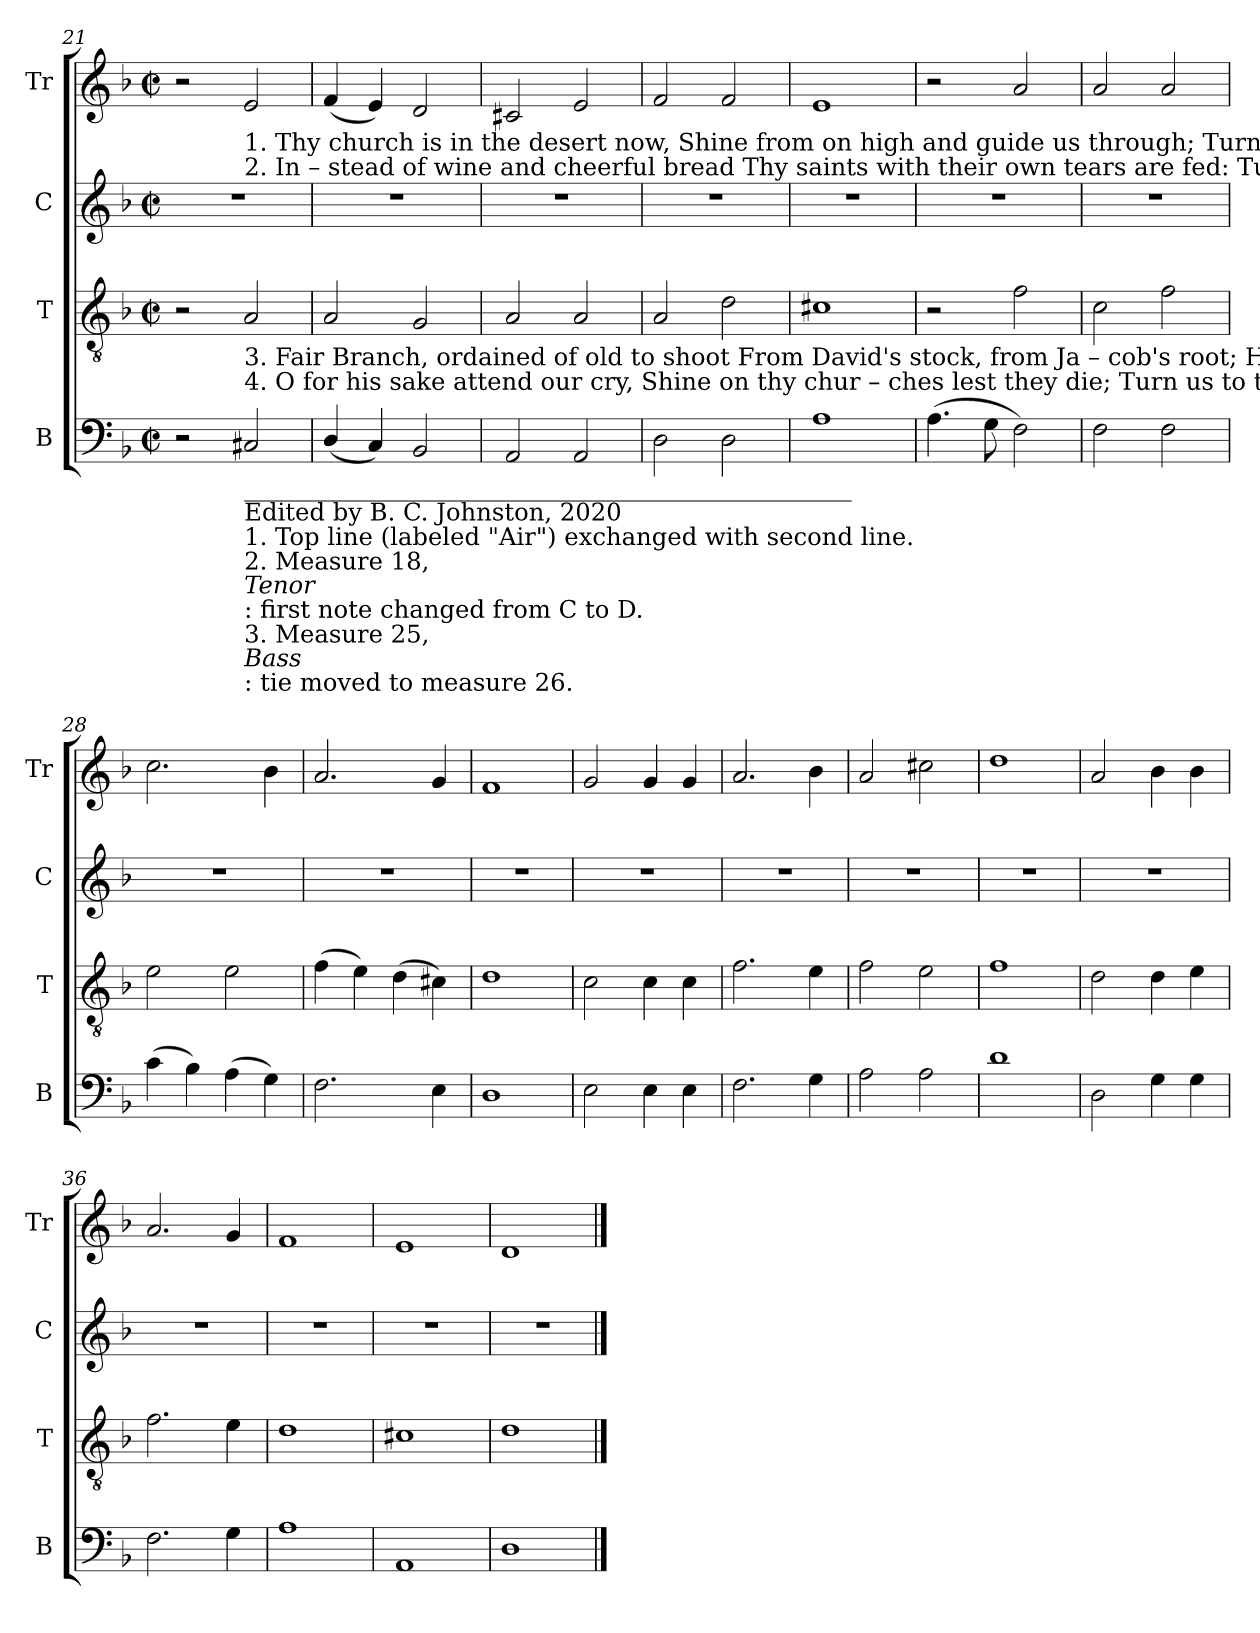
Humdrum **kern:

**kern	**kern	**kern	**kern
*part4	*part3	*part2	*part1
*staff4	*staff3	*staff2	*staff1
*I"B	*I"T	*I"C	*I"Tr
*I'B	*I'T	*I'C	*I'Tr
!!LO:LB:g=z
*clefF4	*clefGv2	*clefG2	*clefG2
*k[b-]	*k[b-]	*k[b-]	*k[b-]
*M2/2	*M2/2	*M2/2	*M2/2
*met(c|)	*met(c|)	*met(c|)	*met(c|)
=21	=21	=21	=21
2r	2r	1r	2r
!	!	!	!LO:TX:b:t=1. Thy  church  is      in  the   desert     now,      Shine      from  on  high      and   guide     us  through;   Turn us to thee,  thy  love  re – store, We shall be saved and  sigh   no   more.
!	!	!	!LO:TX:b:t=2. In –  stead   of   wine and  cheerful  bread       Thy     saints with  their     own   tears         are   fed&colon;    Turn us to thee,  thy  love  re – store, We shall be saved and  sigh   no   more.
!	!LO:TX:b:t=3. Fair Branch, ordained  of   old   to  shoot        From     David's   stock,  from     Ja   –   cob's    root;   Himself  a   no – ble  vine,  and   we    The lesser  branches   of      the    tree.	!	!
!	!LO:TX:b:t=4.  O    for     his    sake  attend  our  cry,          Shine      on  thy  chur  – ches     lest      they     die;     Turn us to thee, thy  love   re – store, We shall be saved, and sigh  no    more.	!	!
!LO:TX:b:t=__________________________________________________	!	!	!
!LO:TX:b:t=Edited by B. C. Johnston, 2020	!	!	!
!LO:TX:b:t=1. Top line (labeled "Air") exchanged with second line.	!	!	!
!LO:TX:b:t=2. Measure 18,	!	!	!
!LO:TX:b:i:t=Tenor	!	!	!
!LO:TX:b:t=&colon; first note changed from C to D.	!	!	!
!LO:TX:b:t=3. Measure 25,	!	!	!
!LO:TX:b:i:t=Bass	!	!	!
!LO:TX:b:t=&colon; tie moved to measure 26.	!	!	!
2C#X!/	2A!/	.	2e!/
=22	=22	=22	=22
(<4D!/	2A!/	1r	(<4f!/
4C!/)	.	.	4e!/)
2BB-!/	2G!/	.	2d!/
=23	=23	=23	=23
2AA!/	2A!/	1r	2c#X!/
2AA!/	2A!/	.	2e!/
=24	=24	=24	=24
2D!\	2A!/	1r	2f!/
2D!\	2d!\	.	2f!/
=25	=25	=25	=25
1A!	1c#X!	1r	1e!
=26	=26	=26	=26
(>4.A!\	2r	1r	2r
8G!\	.	.	.
2F!\)	2f!\	.	2a!/
=27	=27	=27	=27
2F!\	2c!\	1r	2a!/
2F!\	2f!\	.	2a!/
=28	=28	=28	=28
(>4c!\	2e!\	1r	2.cc!\
4B-!\)	.	.	.
(>4A!\	2e!\	.	.
4G!\)	.	.	4b-!\
=29	=29	=29	=29
2.F!\	(>4f!\	1r	2.a!/
.	4e!\)	.	.
.	(>4d!\	.	.
4E!\	4c#X!\)	.	4g!/
=30	=30	=30	=30
1D!	1d!	1r	1f!
=31	=31	=31	=31
2E!\	2c!\	1r	2g!/
4E!\	4c!\	.	4g!/
4E!\	4c!\	.	4g!/
=32	=32	=32	=32
2.F!\	2.f!\	1r	2.a!/
4G!\	4e!\	.	4b-!\
=33	=33	=33	=33
2A!\	2f!\	1r	2a!/
2A!\	2e!\	.	2cc#X!\
=34	=34	=34	=34
1d!	1f!	1r	1dd!
=35	=35	=35	=35
2D!\	2d!\	1r	2a!/
4G!\	4d!\	.	4b-!\
4G!\	4e!\	.	4b-!\
=36	=36	=36	=36
2.F!\	2.f!\	1r	2.a!/
4G!\	4e!\	.	4g!/
=37	=37	=37	=37
1A!	1d!	1r	1f!
=38	=38	=38	=38
1AA!	1c#X!	1r	1e!
=39	=39	=39	=39
1D!	1d!	1r	1d!
==	==	==	==
*-	*-	*-	*-
